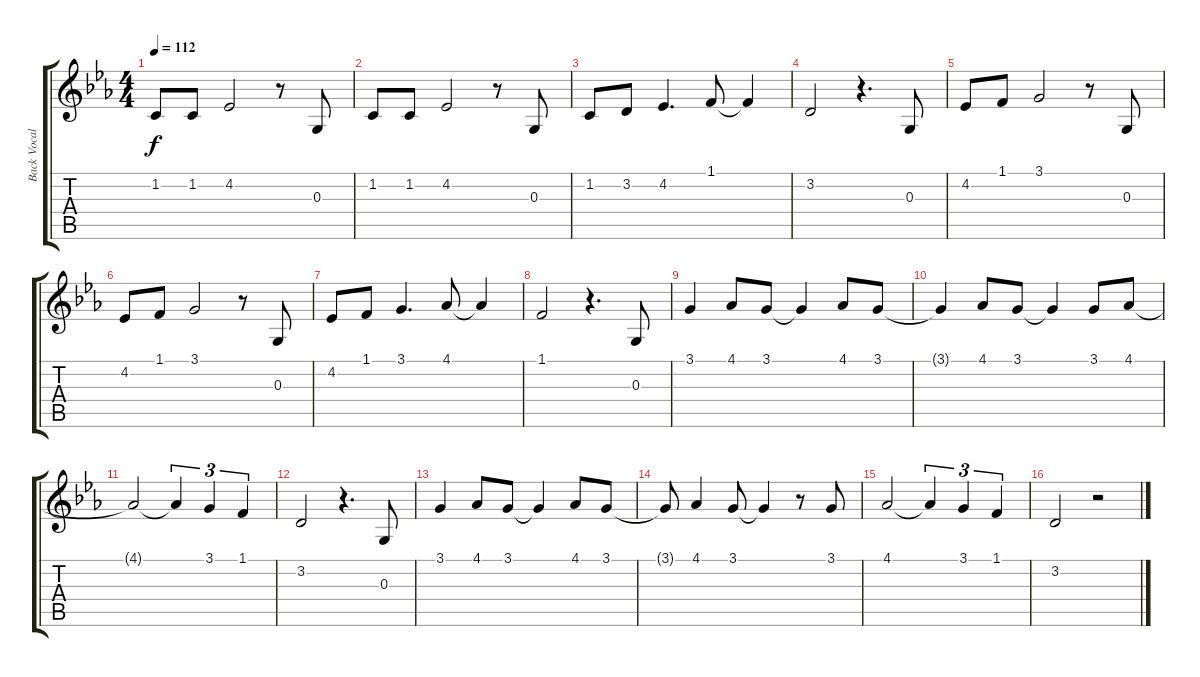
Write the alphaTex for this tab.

\track ("Back Vocal" "Back Vocal") {instrument synthvoice}
\staff {score tabs}
\tuning (E4 B3 G3 D3 A2 E2) {hide}
\ts (4 4)
\tempo 112
\clef g2
\ks eb
1.2.8{dy f} 1.2.8 4.2.2 r.8 0.3.8 |
1.2.8 1.2.8 4.2.2 r.8 0.3.8 |
1.2.8 3.2.8 4.2.4{d} 1.1.8 1.1{t}.4 |
3.2.2 r.4{d} 0.3.8 |
4.2.8 1.1.8 3.1.2 r.8 0.3.8 |
4.2.8 1.1.8 3.1.2 r.8 0.3.8 |
4.2.8 1.1.8 3.1.4{d} 4.1.8 4.1{t}.4 |
1.1.2 r.4{d} 0.3.8 |
3.1.4 4.1.8 3.1.8 3.1{t}.4 4.1.8 3.1.8 |
3.1{t}.4 4.1.8 3.1.8 3.1{t}.4 3.1.8 4.1.8 |
4.1{t}.2 4.1{t}.4{tu (3 2)} 3.1.4{tu (3 2)} 1.1.4{tu (3 2)} |
3.2.2 r.4{d} 0.3.8 |
3.1.4 4.1.8 3.1.8 3.1{t}.4 4.1.8 3.1.8 |
3.1{t}.8 4.1.4 3.1.8 3.1{t}.4 r.8 3.1.8 |
4.1.2 4.1{t}.4{tu (3 2)} 3.1.4{tu (3 2)} 1.1.4{tu (3 2)} |
3.2.2 r.2
